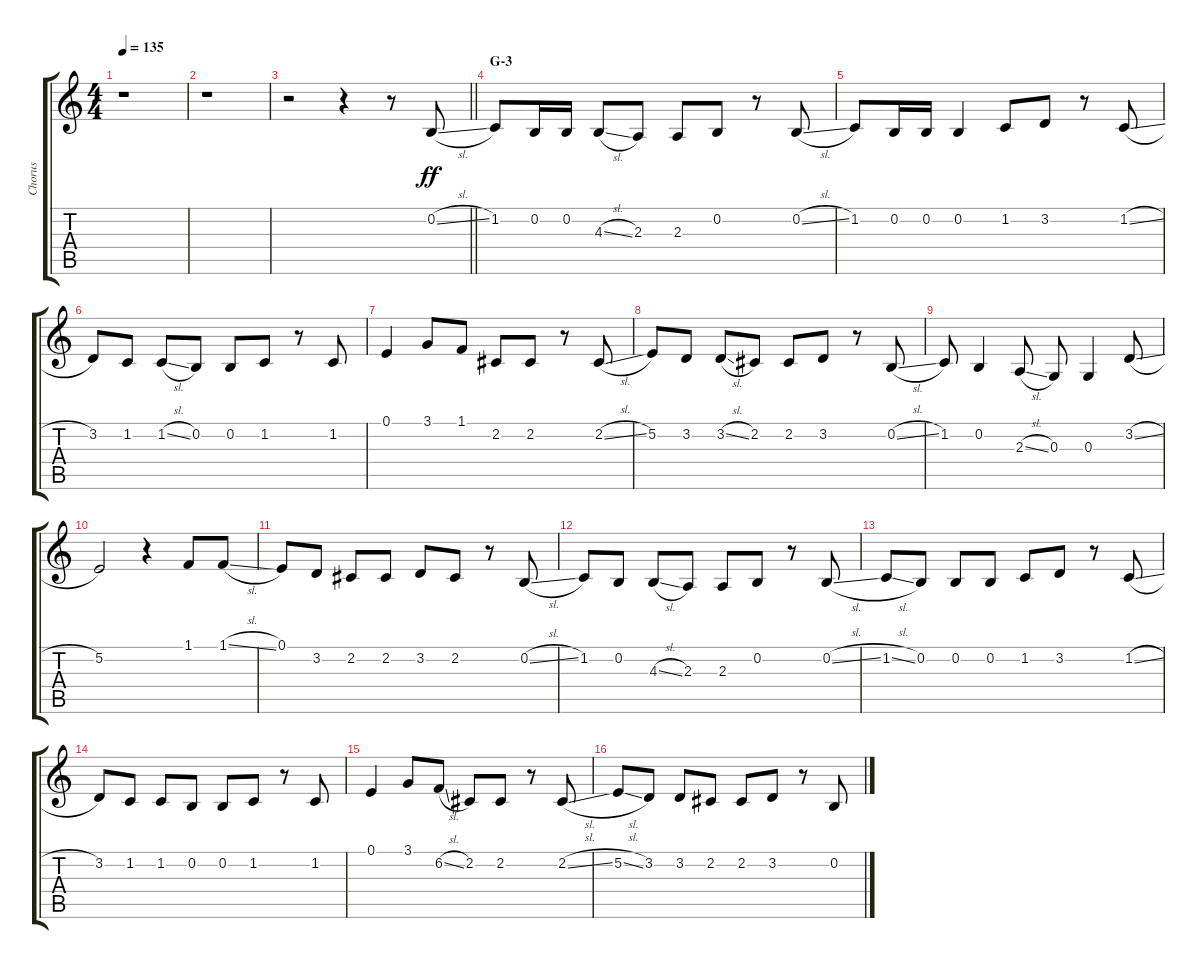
\track ("Chorus" "Chorus") {instrument voiceoohs}
\staff {score tabs}
\tuning (E4 B3 G3 D3 A2 E2) {hide}
\ts (4 4)
\tempo 135
\clef g2
\ks c
r.1{dy f} |
r.1 |
\barLineRight lightlight
r.2 r.4 r.8 0.2{sl}.8{dy ff} |
\section ("" "G-3")
1.2.8 0.2.16 0.2.16 4.3{sl}.8 2.3.8 2.3.8 0.2.8 r.8 0.2{sl}.8 |
1.2.8 0.2.16 0.2.16 0.2.4 1.2.8 3.2.8 r.8 1.2{sl}.8 |
3.2.8 1.2.8 1.2{sl}.8 0.2.8 0.2.8 1.2.8 r.8 1.2.8 |
0.1.4 3.1.8 1.1.8 2.2.8 2.2.8 r.8 2.2{sl}.8 |
5.2.8 3.2.8 3.2{sl}.8 2.2.8 2.2.8 3.2.8 r.8 0.2{sl}.8 |
1.2.8 0.2.4 2.3{sl}.8 0.3.8 0.3.4 3.2{sl}.8 |
5.2.2 r.4 1.1.8 1.1{sl}.8 |
0.1.8 3.2.8 2.2.8 2.2.8 3.2.8 2.2.8 r.8 0.2{sl}.8 |
1.2.8 0.2.8 4.3{sl}.8 2.3.8 2.3.8 0.2.8 r.8 0.2{sl}.8 |
1.2{sl}.8 0.2.8 0.2.8 0.2.8 1.2.8 3.2.8 r.8 1.2{sl}.8 |
3.2.8 1.2.8 1.2.8 0.2.8 0.2.8 1.2.8 r.8 1.2.8 |
0.1.4 3.1.8 6.2{sl}.8 2.2.8 2.2.8 r.8 2.2{sl}.8 |
5.2{sl}.8 3.2.8 3.2.8 2.2.8 2.2.8 3.2.8 r.8 0.2{sl}.8
